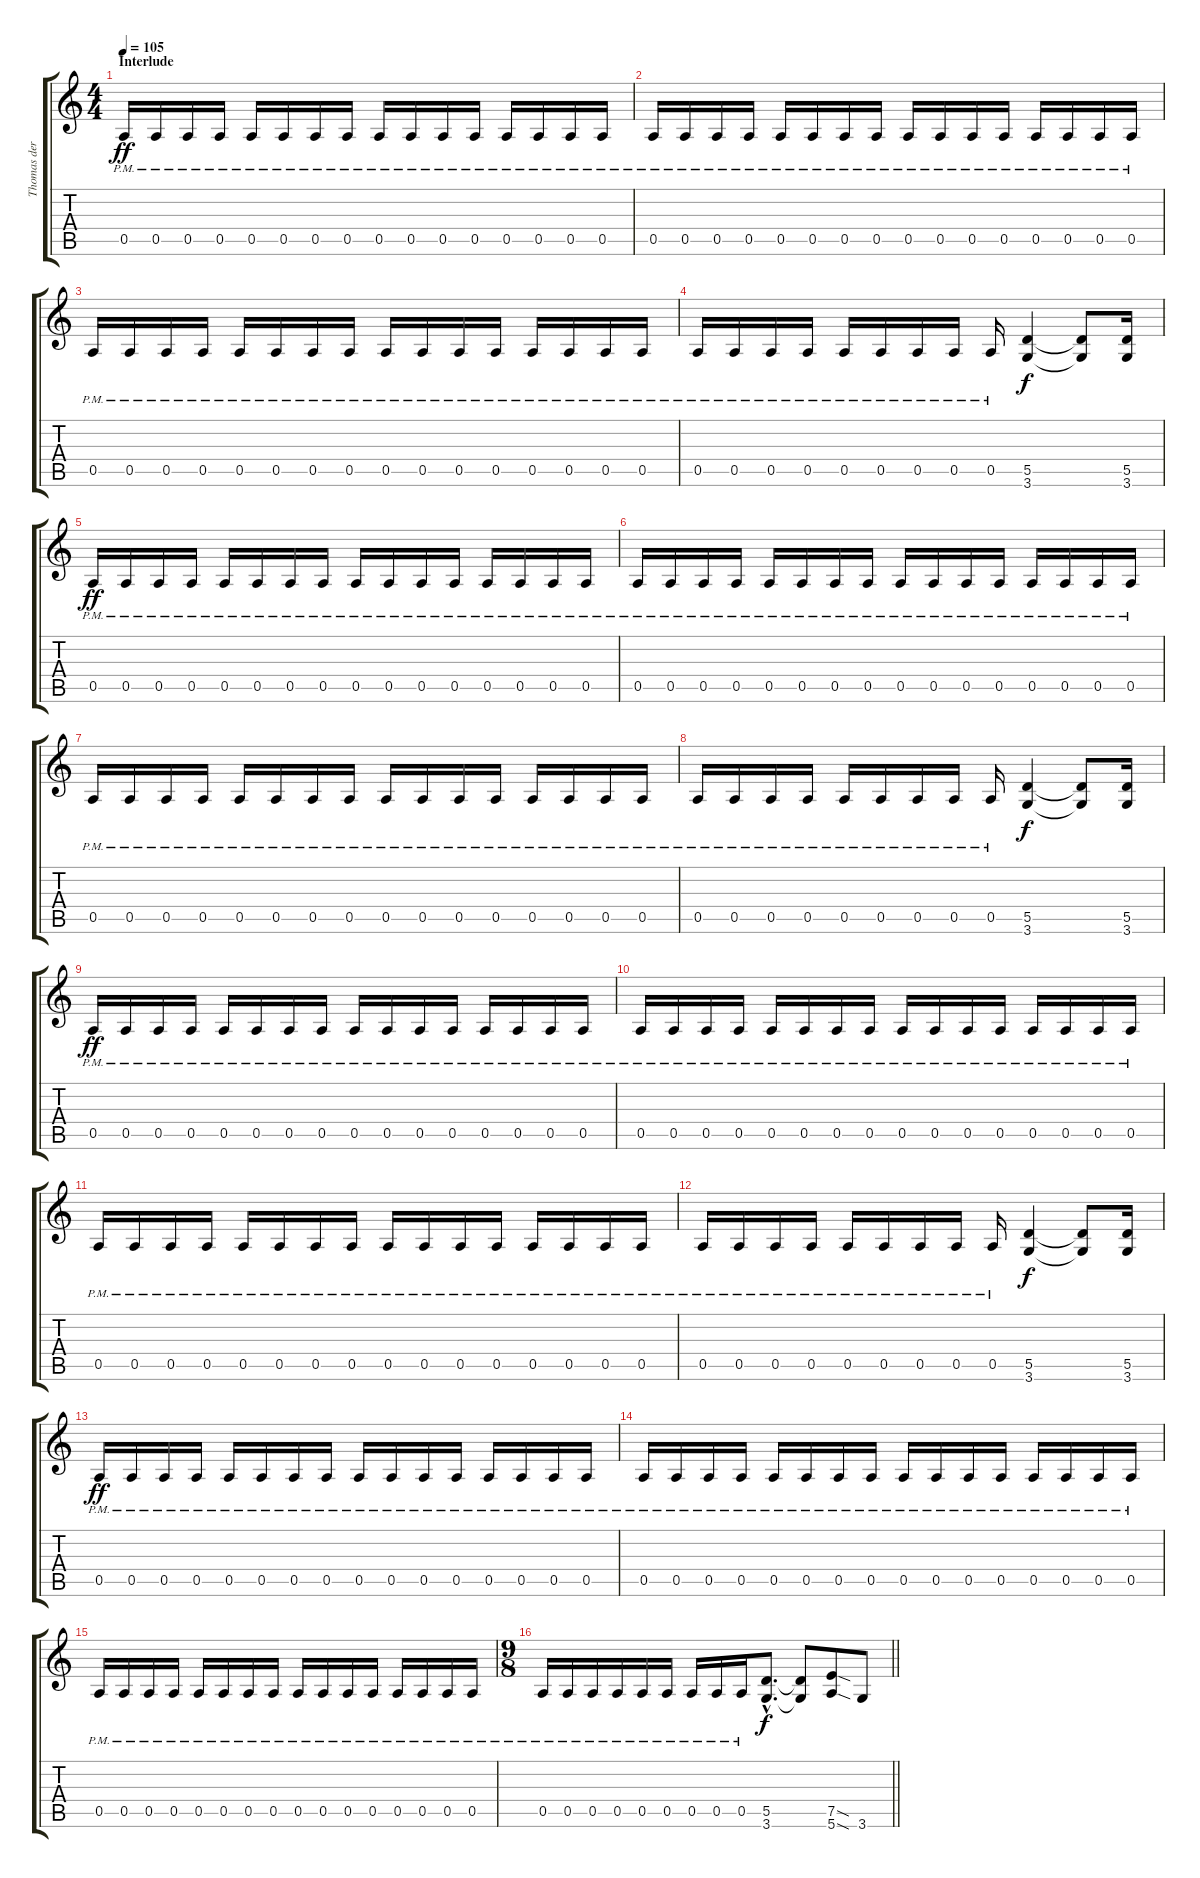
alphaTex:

\track ("Thomas der Münzer" "Thomas der") {instrument distortionguitar}
\staff {score tabs}
\tuning (E4 B3 G3 D3 A2 E2) {hide}
\ts (4 4)
\section ("" "Interlude")
\tempo 105
\clef g2
\ks c
0.5{pm}.16{dy ff} 0.5{pm}.16 0.5{pm}.16 0.5{pm}.16 0.5{pm}.16 0.5{pm}.16 0.5{pm}.16 0.5{pm}.16 0.5{pm}.16 0.5{pm}.16 0.5{pm}.16 0.5{pm}.16 0.5{pm}.16 0.5{pm}.16 0.5{pm}.16 0.5{pm}.16 |
0.5{pm}.16 0.5{pm}.16 0.5{pm}.16 0.5{pm}.16 0.5{pm}.16 0.5{pm}.16 0.5{pm}.16 0.5{pm}.16 0.5{pm}.16 0.5{pm}.16 0.5{pm}.16 0.5{pm}.16 0.5{pm}.16 0.5{pm}.16 0.5{pm}.16 0.5{pm}.16 |
0.5{pm}.16 0.5{pm}.16 0.5{pm}.16 0.5{pm}.16 0.5{pm}.16 0.5{pm}.16 0.5{pm}.16 0.5{pm}.16 0.5{pm}.16 0.5{pm}.16 0.5{pm}.16 0.5{pm}.16 0.5{pm}.16 0.5{pm}.16 0.5{pm}.16 0.5{pm}.16 |
0.5{pm}.16 0.5{pm}.16 0.5{pm}.16 0.5{pm}.16 0.5{pm}.16 0.5{pm}.16 0.5{pm}.16 0.5{pm}.16 0.5{pm}.16 (5.5 3.6).4{dy f} (5.5{t} 3.6{t}).8 (5.5 3.6).16 |
0.5{pm}.16{dy ff} 0.5{pm}.16 0.5{pm}.16 0.5{pm}.16 0.5{pm}.16 0.5{pm}.16 0.5{pm}.16 0.5{pm}.16 0.5{pm}.16 0.5{pm}.16 0.5{pm}.16 0.5{pm}.16 0.5{pm}.16 0.5{pm}.16 0.5{pm}.16 0.5{pm}.16 |
0.5{pm}.16 0.5{pm}.16 0.5{pm}.16 0.5{pm}.16 0.5{pm}.16 0.5{pm}.16 0.5{pm}.16 0.5{pm}.16 0.5{pm}.16 0.5{pm}.16 0.5{pm}.16 0.5{pm}.16 0.5{pm}.16 0.5{pm}.16 0.5{pm}.16 0.5{pm}.16 |
0.5{pm}.16 0.5{pm}.16 0.5{pm}.16 0.5{pm}.16 0.5{pm}.16 0.5{pm}.16 0.5{pm}.16 0.5{pm}.16 0.5{pm}.16 0.5{pm}.16 0.5{pm}.16 0.5{pm}.16 0.5{pm}.16 0.5{pm}.16 0.5{pm}.16 0.5{pm}.16 |
0.5{pm}.16 0.5{pm}.16 0.5{pm}.16 0.5{pm}.16 0.5{pm}.16 0.5{pm}.16 0.5{pm}.16 0.5{pm}.16 0.5{pm}.16 (5.5 3.6).4{dy f} (5.5{t} 3.6{t}).8 (5.5 3.6).16 |
0.5{pm}.16{dy ff} 0.5{pm}.16 0.5{pm}.16 0.5{pm}.16 0.5{pm}.16 0.5{pm}.16 0.5{pm}.16 0.5{pm}.16 0.5{pm}.16 0.5{pm}.16 0.5{pm}.16 0.5{pm}.16 0.5{pm}.16 0.5{pm}.16 0.5{pm}.16 0.5{pm}.16 |
0.5{pm}.16 0.5{pm}.16 0.5{pm}.16 0.5{pm}.16 0.5{pm}.16 0.5{pm}.16 0.5{pm}.16 0.5{pm}.16 0.5{pm}.16 0.5{pm}.16 0.5{pm}.16 0.5{pm}.16 0.5{pm}.16 0.5{pm}.16 0.5{pm}.16 0.5{pm}.16 |
0.5{pm}.16 0.5{pm}.16 0.5{pm}.16 0.5{pm}.16 0.5{pm}.16 0.5{pm}.16 0.5{pm}.16 0.5{pm}.16 0.5{pm}.16 0.5{pm}.16 0.5{pm}.16 0.5{pm}.16 0.5{pm}.16 0.5{pm}.16 0.5{pm}.16 0.5{pm}.16 |
0.5{pm}.16 0.5{pm}.16 0.5{pm}.16 0.5{pm}.16 0.5{pm}.16 0.5{pm}.16 0.5{pm}.16 0.5{pm}.16 0.5{pm}.16 (5.5 3.6).4{dy f} (5.5{t} 3.6{t}).8 (5.5 3.6).16 |
0.5{pm}.16{dy ff} 0.5{pm}.16 0.5{pm}.16 0.5{pm}.16 0.5{pm}.16 0.5{pm}.16 0.5{pm}.16 0.5{pm}.16 0.5{pm}.16 0.5{pm}.16 0.5{pm}.16 0.5{pm}.16 0.5{pm}.16 0.5{pm}.16 0.5{pm}.16 0.5{pm}.16 |
0.5{pm}.16 0.5{pm}.16 0.5{pm}.16 0.5{pm}.16 0.5{pm}.16 0.5{pm}.16 0.5{pm}.16 0.5{pm}.16 0.5{pm}.16 0.5{pm}.16 0.5{pm}.16 0.5{pm}.16 0.5{pm}.16 0.5{pm}.16 0.5{pm}.16 0.5{pm}.16 |
0.5{pm}.16 0.5{pm}.16 0.5{pm}.16 0.5{pm}.16 0.5{pm}.16 0.5{pm}.16 0.5{pm}.16 0.5{pm}.16 0.5{pm}.16 0.5{pm}.16 0.5{pm}.16 0.5{pm}.16 0.5{pm}.16 0.5{pm}.16 0.5{pm}.16 0.5{pm}.16 |
\ts (9 8)
\barLineRight lightlight
0.5{pm}.16 0.5{pm}.16 0.5{pm}.16 0.5{pm}.16 0.5{pm}.16 0.5{pm}.16 0.5{pm}.16 0.5{pm}.16 0.5{pm}.16 (5.5{hac} 3.6{hac}).8{d dy f} (5.5{t} 3.6{t}).8 (7.5{sod} 5.6{sod}).8 3.6.8
